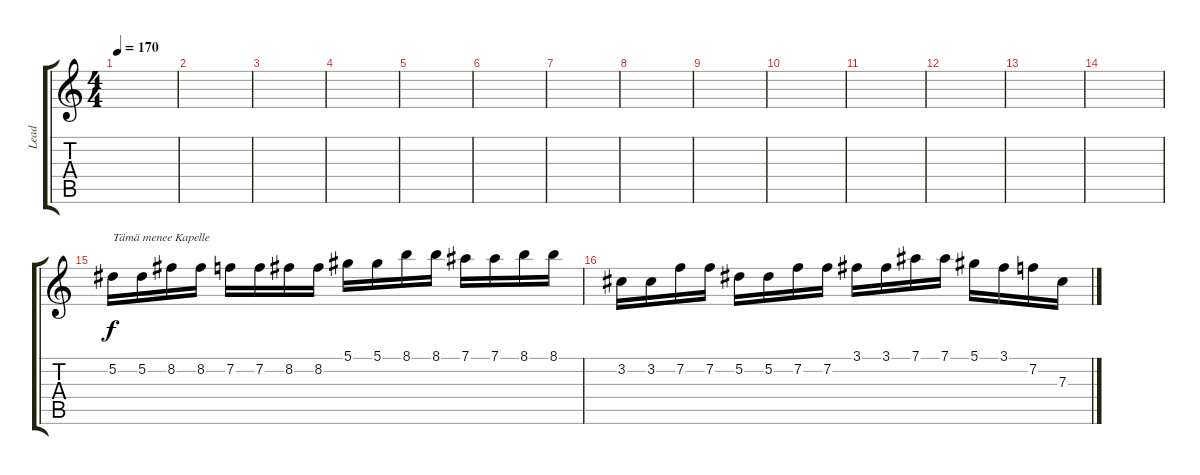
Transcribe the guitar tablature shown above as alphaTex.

\track ("Lead" "Lead") {instrument distortionguitar}
\staff {score tabs}
\tuning (Eb4 Bb3 Gb3 Db3 Ab2 Eb2) {hide}
\ts (4 4)
\tempo 170
\clef g2
\ks c
|
|
|
|
|
|
|
|
|
|
|
|
|
|
5.2.16{txt "Tämä menee Kapelle"} 5.2.16 8.2.16 8.2.16 7.2.16 7.2.16 8.2.16 8.2.16 5.1.16 5.1.16 8.1.16 8.1.16 7.1.16 7.1.16 8.1.16 8.1.16 |
3.2.16 3.2.16 7.2.16 7.2.16 5.2.16 5.2.16 7.2.16 7.2.16 3.1.16 3.1.16 7.1.16 7.1.16 5.1.16 3.1.16 7.2.16 7.3.16
